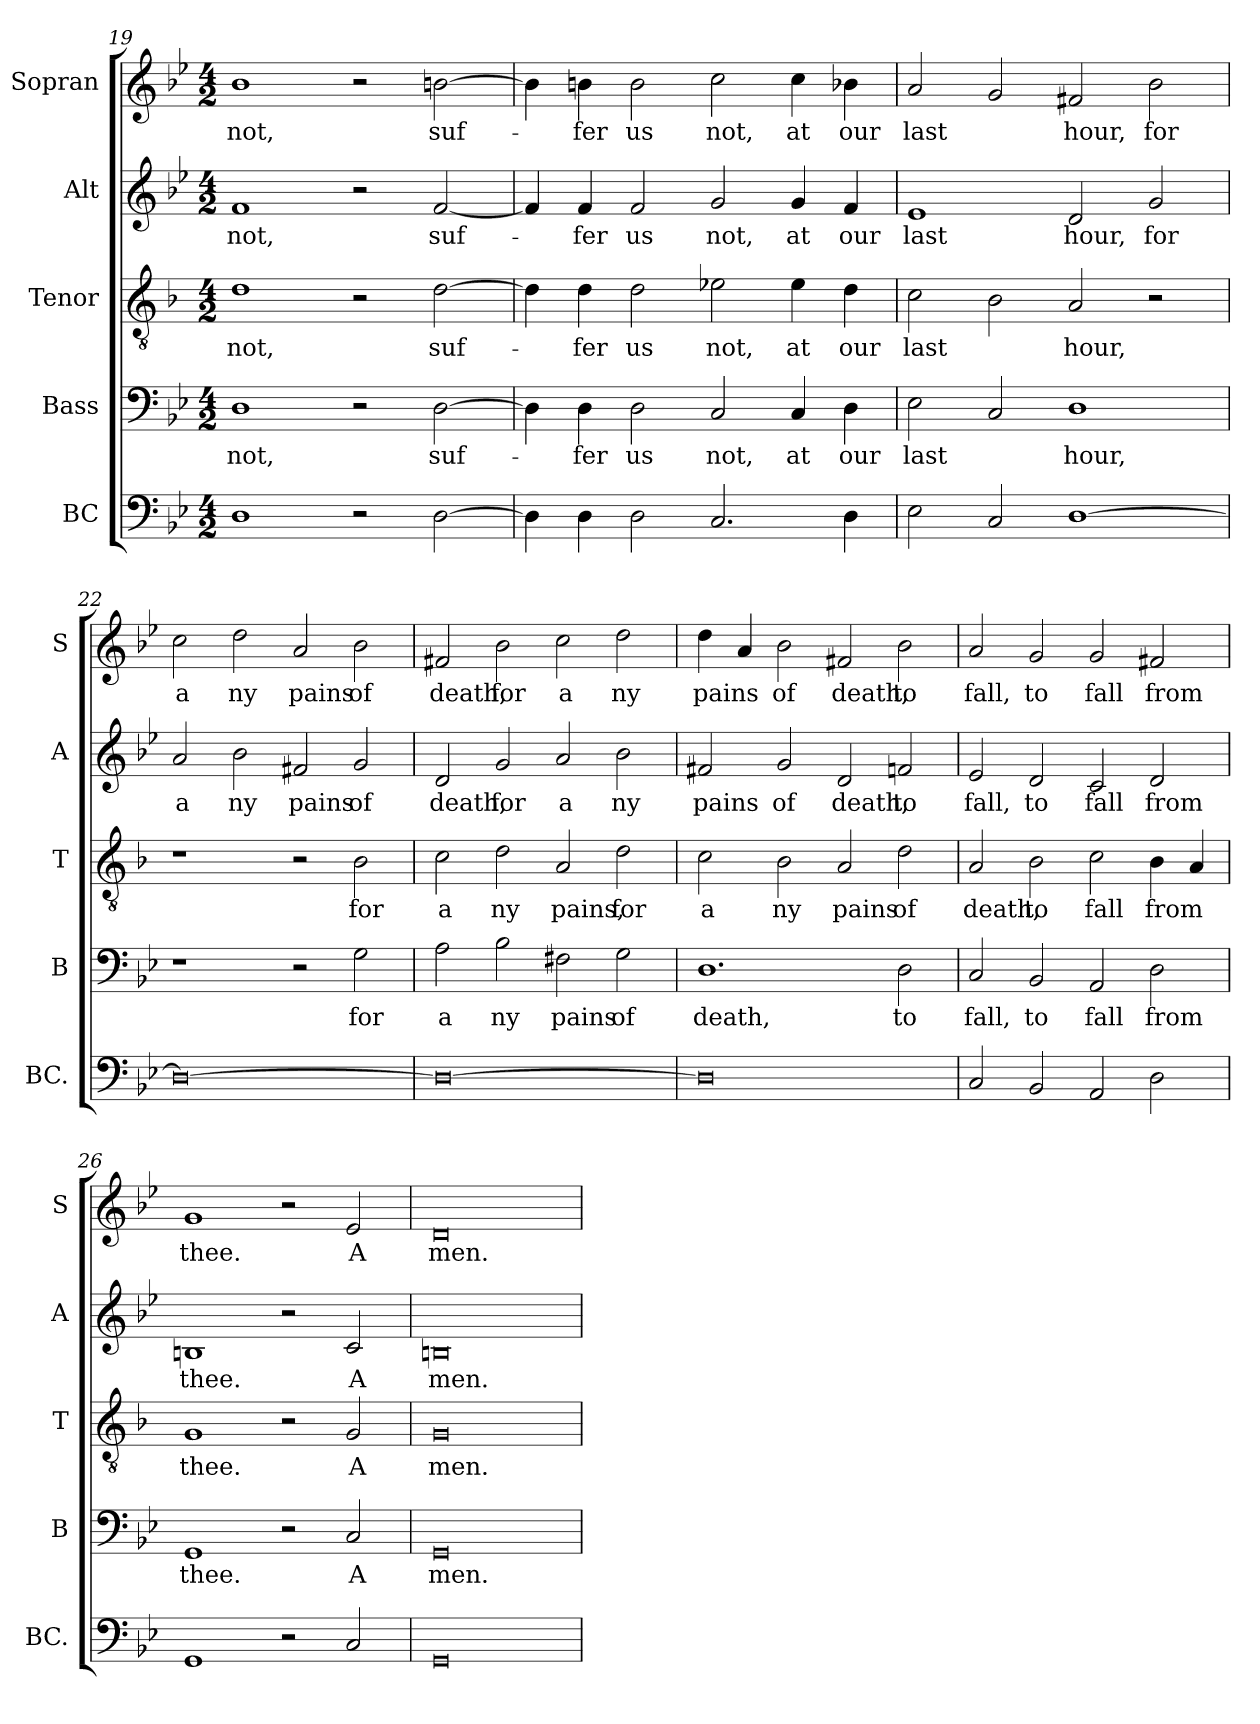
**kern	**kern	**text	**kern	**text	**kern	**text	**kern	**text
*part5	*part4	*part4	*part3	*part3	*part2	*part2	*part1	*part1
*staff5	*staff4	*staff4	*staff3	*staff3	*staff2	*staff2	*staff1	*staff1
*I"BC	*I"Bass	*	*I"Tenor	*	*I"Alt	*	*I"Sopran	*
*I'BC.	*I'B	*	*I'T	*	*I'A	*	*I'S	*
!!LO:PB:g=z
*clefF4	*clefF4	*	*clefGv2	*	*clefG2	*	*clefG2	*
*k[b-e-]	*k[b-e-]	*	*k[b-]	*	*k[b-e-]	*	*k[b-e-]	*
*M4/2	*M4/2	*	*M4/2	*	*M4/2	*	*M4/2	*
=19	=19	=19	=19	=19	=19	=19	=19	=19
!	!	!LO:LY:b	!	!LO:LY:b	!	!LO:LY:b	!	!LO:LY:b
1D	1D	not,	1d	not,	1f	not,	1b-	not,
2r	2r	.	2r	.	2r	.	2r	.
!	!	!LO:LY:b	!	!LO:LY:b	!	!LO:LY:b	!	!LO:LY:b
[2D\	[2D\	suf-	[2d\	suf-	[2f/	suf-	[2bn\	suf-
=20	=20	=20	=20	=20	=20	=20	=20	=20
4D\]	4D\]	.	4d\]	.	4f/]	.	4b\]	.
!	!	!LO:LY:b	!	!LO:LY:b	!	!LO:LY:b	!	!LO:LY:b
4D\	4D\	fer	4d\	fer	4f/	fer	4bn\	fer
!	!	!LO:LY:b	!	!LO:LY:b	!	!LO:LY:b	!	!LO:LY:b
2D\	2D\	us	2d\	us	2f/	us	2b\	us
!	!	!LO:LY:b	!	!LO:LY:b	!	!LO:LY:b	!	!LO:LY:b
2.C/	2C/	not,	2e-X\	not,	2g/	not,	2cc\	not,
!	!	!LO:LY:b	!	!LO:LY:b	!	!LO:LY:b	!	!LO:LY:b
.	4C/	at	4e-\	at	4g/	at	4cc\	at
!	!	!LO:LY:b	!	!LO:LY:b	!	!LO:LY:b	!	!LO:LY:b
4D\	4D\	our	4d\	our	4f/	our	4b-X\	our
=21	=21	=21	=21	=21	=21	=21	=21	=21
!	!	!LO:LY:b	!	!LO:LY:b	!	!LO:LY:b	!	!LO:LY:b
2E-\	2E-\	last	2c\	last	1e-	last	2a/	last
2C/	2C/	.	2B-\	.	.	.	2g/	.
!	!	!LO:LY:b	!	!LO:LY:b	!	!LO:LY:b	!	!LO:LY:b
[1D	1D	hour,	2A/	hour,	2d/	hour,	2f#X/	hour,
!	!	!	!	!	!	!LO:LY:b	!	!LO:LY:b
.	.	.	2r	.	2g/	for	2b-\	for
=22	=22	=22	=22	=22	=22	=22	=22	=22
!	!	!	!	!	!	!LO:LY:b	!	!LO:LY:b
0D_	1r	.	1r	.	2a/	a	2cc\	a
!	!	!	!	!	!	!LO:LY:b	!	!LO:LY:b
.	.	.	.	.	2b-\	ny	2dd\	ny
!	!	!	!	!	!	!LO:LY:b	!	!LO:LY:b
.	2r	.	2r	.	2f#X/	pains	2a/	pains
!	!	!LO:LY:b	!	!LO:LY:b	!	!LO:LY:b	!	!LO:LY:b
.	2G\	for	2B-\	for	2g/	of	2b-\	of
=23	=23	=23	=23	=23	=23	=23	=23	=23
!	!	!LO:LY:b	!	!LO:LY:b	!	!LO:LY:b	!	!LO:LY:b
0D_	2A\	a	2c\	a	2d/	death,	2f#X/	death,
!	!	!LO:LY:b	!	!LO:LY:b	!	!LO:LY:b	!	!LO:LY:b
.	2B-\	ny	2d\	ny	2g/	for	2b-\	for
!	!	!LO:LY:b	!	!LO:LY:b	!	!LO:LY:b	!	!LO:LY:b
.	2F#X\	pains	2A/	pains,	2a/	a	2cc\	a
!	!	!LO:LY:b	!	!LO:LY:b	!	!LO:LY:b	!	!LO:LY:b
.	2G\	of	2d\	for	2b-\	ny	2dd\	ny
!!LO:LB:g=z
=24	=24	=24	=24	=24	=24	=24	=24	=24
!	!	!LO:LY:b	!	!LO:LY:b	!	!LO:LY:b	!	!LO:LY:b
0D]	1.D	death,	2c\	a	2f#X/	pains	4dd\	pains
.	.	.	.	.	.	.	4a/	.
!	!	!	!	!LO:LY:b	!	!LO:LY:b	!	!LO:LY:b
.	.	.	2B-\	ny	2g/	of	2b-\	of
!	!	!	!	!LO:LY:b	!	!LO:LY:b	!	!LO:LY:b
.	.	.	2A/	pains	2d/	death,	2f#X/	death,
!	!	!LO:LY:b	!	!LO:LY:b	!	!LO:LY:b	!	!LO:LY:b
.	2D\	to	2d\	of	2fn/	to	2b-\	to
=25	=25	=25	=25	=25	=25	=25	=25	=25
!	!	!LO:LY:b	!	!LO:LY:b	!	!LO:LY:b	!	!LO:LY:b
2C/	2C/	fall,	2A/	death,	2e-/	fall,	2a/	fall,
!	!	!LO:LY:b	!	!LO:LY:b	!	!LO:LY:b	!	!LO:LY:b
2BB-/	2BB-/	to	2B-\	to	2d/	to	2g/	to
!	!	!LO:LY:b	!	!LO:LY:b	!	!LO:LY:b	!	!LO:LY:b
2AA/	2AA/	fall	2c\	fall	2c/	fall	2g/	fall
!	!	!LO:LY:b	!	!LO:LY:b	!	!LO:LY:b	!	!LO:LY:b
2D\	2D\	from	4B-\	from	2d/	from	2f#X/	from
.	.	.	4A/	.	.	.	.	.
=26	=26	=26	=26	=26	=26	=26	=26	=26
!	!	!LO:LY:b	!	!LO:LY:b	!	!LO:LY:b	!	!LO:LY:b
1GG	1GG	thee.	1G	thee.	1Bn	thee.	1g	thee.
2r	2r	.	2r	.	2r	.	2r	.
!	!	!LO:LY:b	!	!LO:LY:b	!	!LO:LY:b	!	!LO:LY:b
2C/	2C/	A	2G/	A	2c/	A	2e-/	A
=27	=27	=27	=27	=27	=27	=27	=27	=27
!	!	!LO:LY:b	!	!LO:LY:b	!	!LO:LY:b	!	!LO:LY:b
0GG	0GG	men.	0G	men.	0Bn	men.	0d	men.
=	=	=	=	=	=	=	=	=
*-	*-	*-	*-	*-	*-	*-	*-	*-
